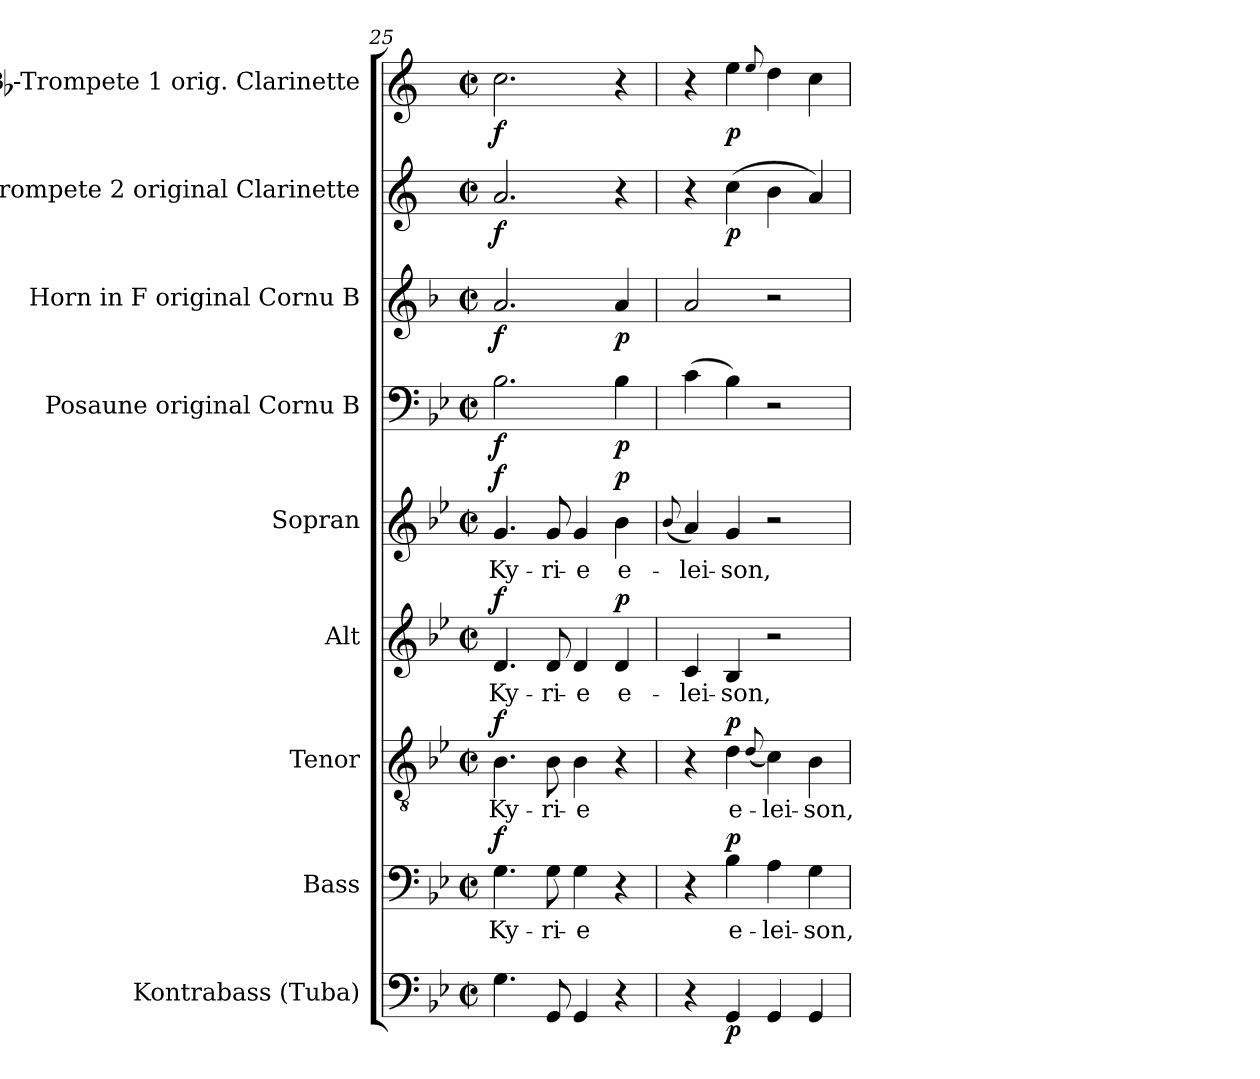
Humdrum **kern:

**kern	**dynam	**kern	**text	**dynam	**kern	**text	**dynam	**kern	**text	**dynam	**kern	**text	**dynam	**kern	**dynam	**kern	**dynam	**kern	**dynam	**kern	**dynam
*part9	*part9	*part8	*part8	*part8	*part7	*part7	*part7	*part6	*part6	*part6	*part5	*part5	*part5	*part4	*part4	*part3	*part3	*part2	*part2	*part1	*part1
*staff9	*staff9	*staff8	*staff8	*staff8	*staff7	*staff7	*staff7	*staff6	*staff6	*staff6	*staff5	*staff5	*staff5	*staff4	*staff4	*staff3	*staff3	*staff2	*staff2	*staff1	*staff1
*I"Kontrabass (Tuba)	*	*I"Bass	*	*	*I"Tenor	*	*	*I"Alt	*	*	*I"Sopran	*	*	*I"Posaune original Cornu B	*	*I"Horn in F original Cornu B	*	*I"Bb-Trompete 2 original Clarinette	*	*I"Bb-Trompete 1 orig. Clarinette	*
*I'Kb.	*	*I'B.	*	*	*I'T.	*	*	*I'A.	*	*	*I'S.	*	*	*I'Pos.	*	*I'Hrn.	*	*I'Bb Trp. 2	*	*I'Bb Trp. 1	*
!!LO:PB:g=z
*clefF4	*	*clefF4	*	*	*clefGv2	*	*	*clefG2	*	*	*clefG2	*	*	*clefF4	*	*clefG2	*	*clefG2	*	*clefG2	*
*ITrd7c12	*	*	*	*	*	*	*	*	*	*	*	*	*	*	*	*ITrd4c7	*	*ITrd1c2	*	*ITrd1c2	*
*k[b-e-]	*	*k[b-e-]	*	*	*k[b-e-]	*	*	*k[b-e-]	*	*	*k[b-e-]	*	*	*k[b-e-]	*	*k[b-e-]	*	*k[b-e-]	*	*k[b-e-]	*
*B-:	*	*B-:	*	*	*B-:	*	*	*B-:	*	*	*B-:	*	*	*B-:	*	*B-:	*	*B-:	*	*B-:	*
*M2/2	*	*M2/2	*	*	*M2/2	*	*	*M2/2	*	*	*M2/2	*	*	*M2/2	*	*M2/2	*	*M2/2	*	*M2/2	*
*met(c|)	*	*met(c|)	*	*	*met(c|)	*	*	*met(c|)	*	*	*met(c|)	*	*	*met(c|)	*	*met(c|)	*	*met(c|)	*	*met(c|)	*
=25	=25	=25	=25	=25	=25	=25	=25	=25	=25	=25	=25	=25	=25	=25	=25	=25	=25	=25	=25	=25	=25
!	!	!	!LO:LY:b	!LO:DY:a	!	!LO:LY:b	!LO:DY:a	!	!LO:LY:b	!LO:DY:a	!	!LO:LY:b	!LO:DY:a	!	!LO:DY:b	!	!LO:DY:b	!	!LO:DY:b	!	!LO:DY:b
4.GG\	.	4.G\	Ky-	f	4.B-\	Ky-	f	4.d/	Ky-	f	4.g/	Ky-	f	2.B-\	f	2.d/	f	2.g/	f	2.b-\	f
!	!	!	!LO:LY:b	!	!	!LO:LY:b	!	!	!LO:LY:b	!	!	!LO:LY:b	!	!	!	!	!	!	!	!	!
8GGG/	.	8G\	-ri-	.	8B-\	-ri-	.	8d/	-ri-	.	8g/	-ri-	.	.	.	.	.	.	.	.	.
!	!	!	!LO:LY:b	!	!	!LO:LY:b	!	!	!LO:LY:b	!	!	!LO:LY:b	!	!	!	!	!	!	!	!	!
4GGG/	.	4G\	-e	.	4B-\	-e	.	4d/	-e	.	4g/	-e	.	.	.	.	.	.	.	.	.
!	!	!	!	!	!	!	!	!	!LO:LY:b	!LO:DY:a	!	!LO:LY:b	!LO:DY:a	!	!LO:DY:b	!	!LO:DY:b	!	!	!	!
4r	.	4r	.	.	4r	.	.	4d/	e-	p	4b-\	e-	p	4B-\	p	4d/	p	4r	.	4r	.
=26	=26	=26	=26	=26	=26	=26	=26	=26	=26	=26	=26	=26	=26	=26	=26	=26	=26	=26	=26	=26	=26
.	.	.	.	.	.	.	.	.	.	.	(<8qqb-/	.	.	.	.	.	.	.	.	.	.
!	!	!	!	!	!	!	!	!	!LO:LY:b	!	!	!LO:LY:b	!	!	!	!	!	!	!	!	!
4r	.	4r	.	.	4r	.	.	4c/	-lei-	.	4a/)	-lei-	.	(>4c\	.	2d/	.	4r	.	4r	.
!	!LO:DY:b	!	!LO:LY:b	!LO:DY:a	!	!LO:LY:b	!LO:DY:a	!	!LO:LY:b	!	!	!LO:LY:b	!	!	!	!	!	!	!LO:DY:b	!	!LO:DY:b
4GGG/	p	4B-\	e-	p	4d\	e-	p	4B-/	-son,	.	4g/	-son,	.	4B-\)	.	.	.	(>4b-\	p	4dd\	p
.	.	.	.	.	(<8qqd/	.	.	.	.	.	.	.	.	.	.	.	.	.	.	8qqdd/	.
!	!	!	!LO:LY:b	!	!	!LO:LY:b	!	!	!	!	!	!	!	!	!	!	!	!	!	!	!
4GGG/	.	4A\	-lei-	.	4c\)	-lei-	.	2r	.	.	2r	.	.	2r	.	2r	.	4a\	.	4cc\	.
!	!	!	!LO:LY:b	!	!	!LO:LY:b	!	!	!	!	!	!	!	!	!	!	!	!	!	!	!
4GGG/	.	4G\	-son,	.	4B-\	-son,	.	.	.	.	.	.	.	.	.	.	.	4g/)	.	4b-\	.
=	=	=	=	=	=	=	=	=	=	=	=	=	=	=	=	=	=	=	=	=	=
*-	*-	*-	*-	*-	*-	*-	*-	*-	*-	*-	*-	*-	*-	*-	*-	*-	*-	*-	*-	*-	*-
